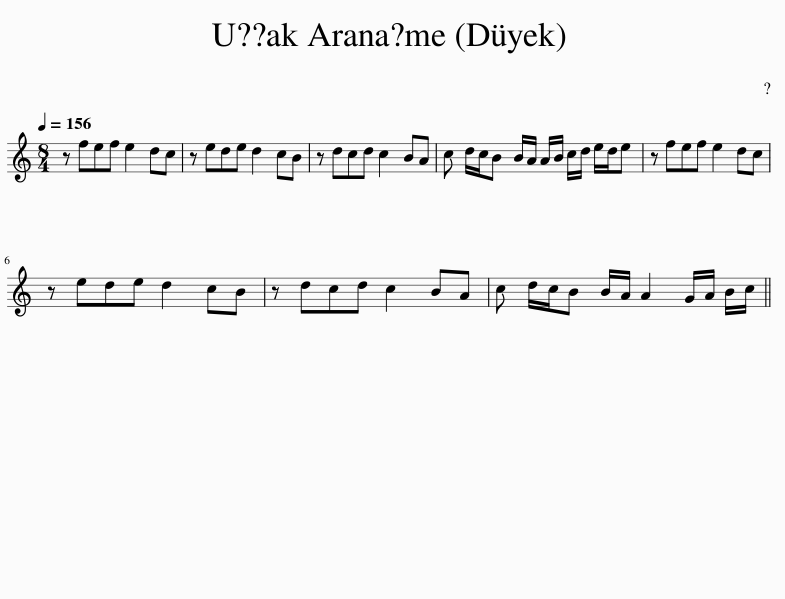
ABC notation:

X:1
L:1/8
Q:1/4=156
M:8/4
I:linebreak $
K:C
V:1 treble
V:1
 z fef e2 dc | z ede d2 cB | z dcd c2 BA | c d/c/B B/A/ A/B/ c/d/ e/d/e | z fef e2 dc |$ %5
 z ede d2 cB | z dcd c2 BA | c d/c/B B/A/ A2 G/A/ B/c/ || %8
